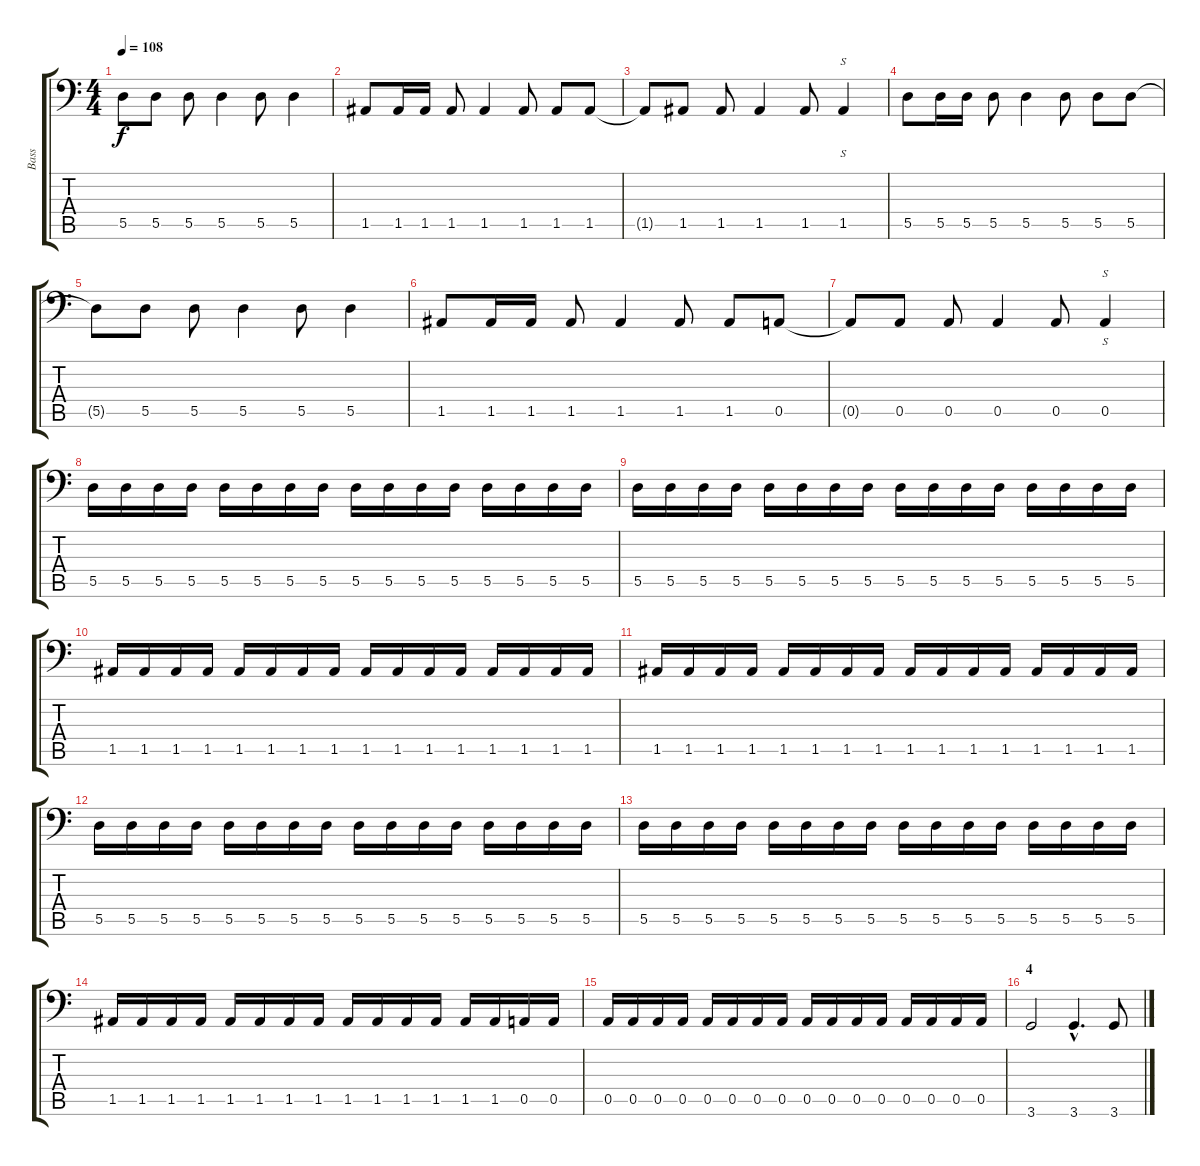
\track ("Bass" "Bass") {instrument electricbassfinger}
\staff {score tabs}
\tuning (E3 B2 G2 D2 A1 E1) {hide}
\ts (4 4)
\tempo 108
\clef f4
\ks c
5.5{t}.8{dy f} 5.5.8 5.5.8 5.5.4 5.5.8 5.5.4 |
1.5.8 1.5.16 1.5.16 1.5.8 1.5.4 1.5.8 1.5.8 1.5.8 |
1.5{t}.8 1.5.8 1.5.8 1.5.4 1.5.8 1.5.4{s} |
5.5.8 5.5.16 5.5.16 5.5.8 5.5.4 5.5.8 5.5.8 5.5.8 |
5.5{t}.8 5.5.8 5.5.8 5.5.4 5.5.8 5.5.4 |
1.5.8 1.5.16 1.5.16 1.5.8 1.5.4 1.5.8 1.5.8 0.5.8 |
0.5{t}.8 0.5.8 0.5.8 0.5.4 0.5.8 0.5.4{s} |
5.5.16 5.5.16 5.5.16 5.5.16 5.5.16 5.5.16 5.5.16 5.5.16 5.5.16 5.5.16 5.5.16 5.5.16 5.5.16 5.5.16 5.5.16 5.5.16 |
5.5.16 5.5.16 5.5.16 5.5.16 5.5.16 5.5.16 5.5.16 5.5.16 5.5.16 5.5.16 5.5.16 5.5.16 5.5.16 5.5.16 5.5.16 5.5.16 |
1.5.16 1.5.16 1.5.16 1.5.16 1.5.16 1.5.16 1.5.16 1.5.16 1.5.16 1.5.16 1.5.16 1.5.16 1.5.16 1.5.16 1.5.16 1.5.16 |
1.5.16 1.5.16 1.5.16 1.5.16 1.5.16 1.5.16 1.5.16 1.5.16 1.5.16 1.5.16 1.5.16 1.5.16 1.5.16 1.5.16 1.5.16 1.5.16 |
5.5.16 5.5.16 5.5.16 5.5.16 5.5.16 5.5.16 5.5.16 5.5.16 5.5.16 5.5.16 5.5.16 5.5.16 5.5.16 5.5.16 5.5.16 5.5.16 |
5.5.16 5.5.16 5.5.16 5.5.16 5.5.16 5.5.16 5.5.16 5.5.16 5.5.16 5.5.16 5.5.16 5.5.16 5.5.16 5.5.16 5.5.16 5.5.16 |
1.5.16 1.5.16 1.5.16 1.5.16 1.5.16 1.5.16 1.5.16 1.5.16 1.5.16 1.5.16 1.5.16 1.5.16 1.5.16 1.5.16 0.5.16 0.5.16 |
0.5.16 0.5.16 0.5.16 0.5.16 0.5.16 0.5.16 0.5.16 0.5.16 0.5.16 0.5.16 0.5.16 0.5.16 0.5.16 0.5.16 0.5.16 0.5.16 |
\section ("" "4")
3.6.2 3.6{hac}.4{d} 3.6.8
